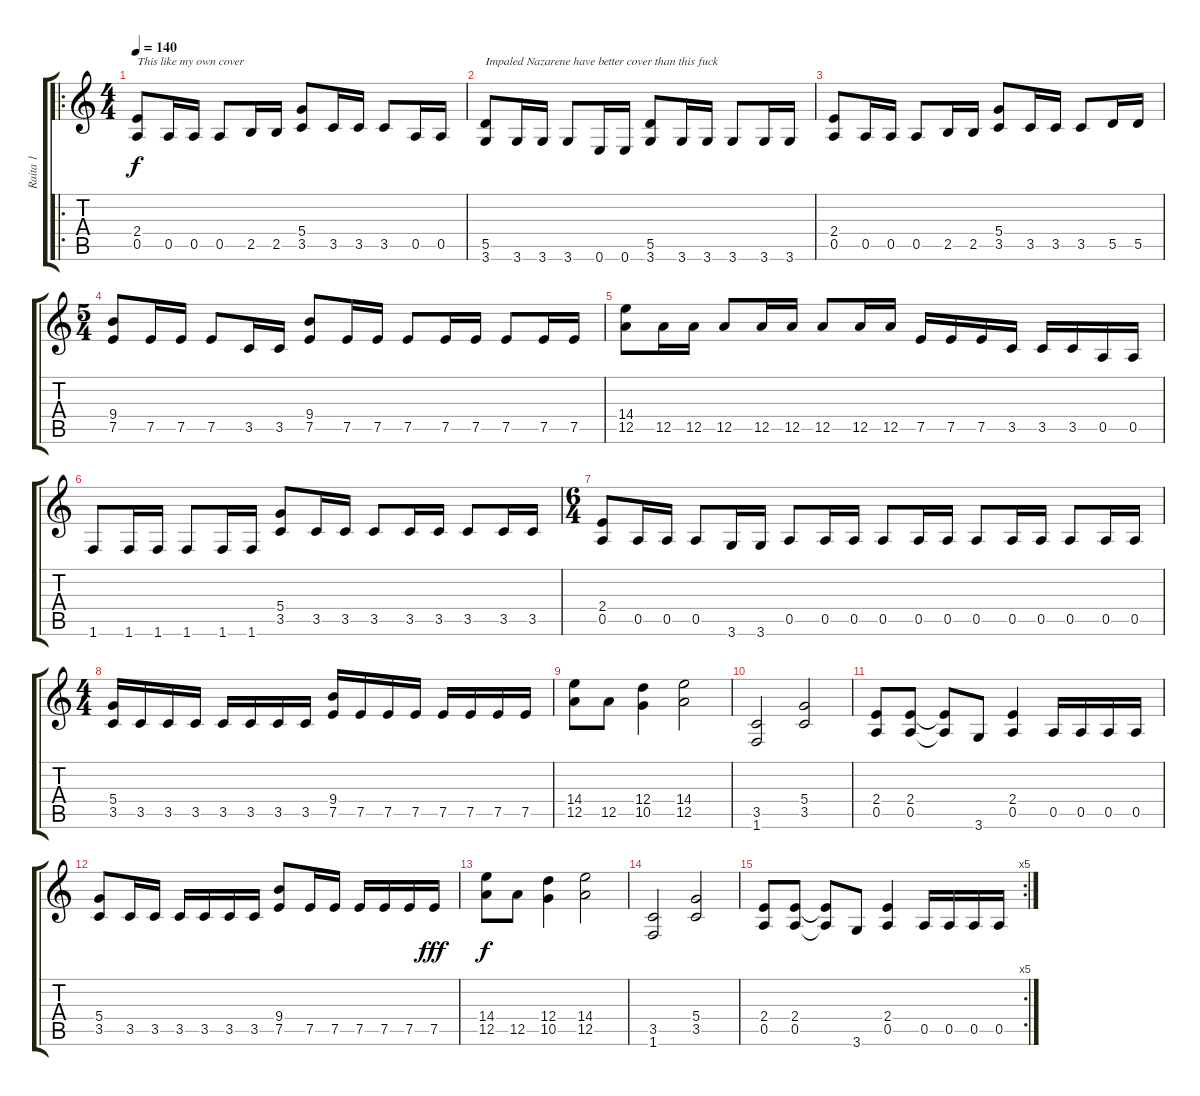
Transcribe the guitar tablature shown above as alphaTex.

\track ("Raita 1" "Raita 1") {instrument distortionguitar}
\staff {score tabs}
\tuning (E4 B3 G3 D3 A2 E2) {hide}
\ro
\ts (4 4)
\tempo 140
\clef g2
\ks c
(2.4 0.5).8{txt "This like my own cover" dy f instrument distortionguitar} 0.5.16 0.5.16 0.5.8 2.5.16 2.5.16 (5.4 3.5).8 3.5.16 3.5.16 3.5.8 0.5.16 0.5.16 |
(5.5 3.6).8{txt "Impaled Nazarene have better cover than this fuck"} 3.6.16 3.6.16 3.6.8 0.6.16 0.6.16 (5.5 3.6).8 3.6.16 3.6.16 3.6.8 3.6.16 3.6.16 |
(2.4 0.5).8 0.5.16 0.5.16 0.5.8 2.5.16 2.5.16 (5.4 3.5).8 3.5.16 3.5.16 3.5.8 5.5.16 5.5.16 |
\ts (5 4)
(9.4 7.5).8 7.5.16 7.5.16 7.5.8 3.5.16 3.5.16 (9.4 7.5).8 7.5.16 7.5.16 7.5.8 7.5.16 7.5.16 7.5.8 7.5.16 7.5.16 |
(14.4 12.5).8 12.5.16 12.5.16 12.5.8 12.5.16 12.5.16 12.5.8 12.5.16 12.5.16 7.5.16 7.5.16 7.5.16 3.5.16 3.5.16 3.5.16 0.5.16 0.5.16 |
1.6.8 1.6.16 1.6.16 1.6.8 1.6.16 1.6.16 (5.4 3.5).8 3.5.16 3.5.16 3.5.8 3.5.16 3.5.16 3.5.8 3.5.16 3.5.16 |
\ts (6 4)
(2.4 0.5).8 0.5.16 0.5.16 0.5.8 3.6.16 3.6.16 0.5.8 0.5.16 0.5.16 0.5.8 0.5.16 0.5.16 0.5.8 0.5.16 0.5.16 0.5.8 0.5.16 0.5.16 |
\ts (4 4)
(5.4 3.5).16 3.5.16 3.5.16 3.5.16 3.5.16 3.5.16 3.5.16 3.5.16 (9.4 7.5).16 7.5.16 7.5.16 7.5.16 7.5.16 7.5.16 7.5.16 7.5.16 |
(14.4 12.5).8 12.5.8 (12.4 10.5).4 (14.4 12.5).2 |
(3.5 1.6).2 (5.4 3.5).2 |
(2.4 0.5).8 (2.4 0.5).8 (2.4{t} 0.5{t}).8 3.6.8 (2.4 0.5).4 0.5.16 0.5.16 0.5.16 0.5.16 |
(5.4 3.5).8 3.5.16 3.5.16 3.5.16 3.5.16 3.5.16 3.5.16 (9.4 7.5).8 7.5.16 7.5.16 7.5.16 7.5.16 7.5.16 7.5.16{dy fff} |
(14.4 12.5).8{dy f} 12.5.8 (12.4 10.5).4 (14.4 12.5).2 |
(3.5 1.6).2 (5.4 3.5).2 |
\rc 5
(2.4 0.5).8 (2.4 0.5).8 (2.4{t} 0.5{t}).8 3.6.8 (2.4 0.5).4 0.5.16 0.5.16 0.5.16 0.5.16
